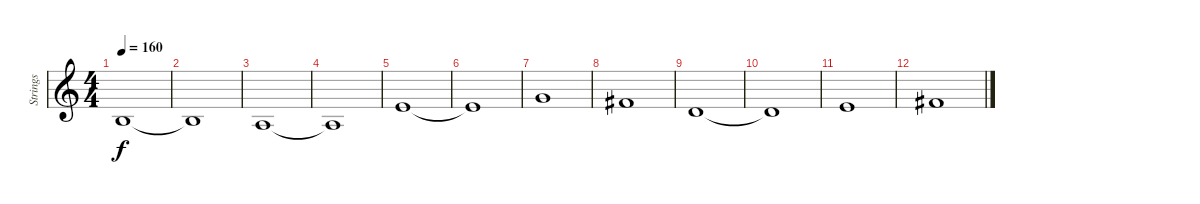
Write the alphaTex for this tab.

\track ("Strings" "Strings") {instrument stringensemble1}
\staff {score}
\tuning (E4 B3 G3 D3 A2 E2 B1) {hide}
\ts (4 4)
\tempo 160
\clef g2
\ks c
0.2.1{dy f} |
0.2{t}.1 |
2.3.1 |
2.3{t}.1 |
0.1.1 |
0.1{t}.1 |
3.1.1 |
2.1.1 |
3.2.1 |
3.2{t}.1 |
0.1.1 |
2.1.1
